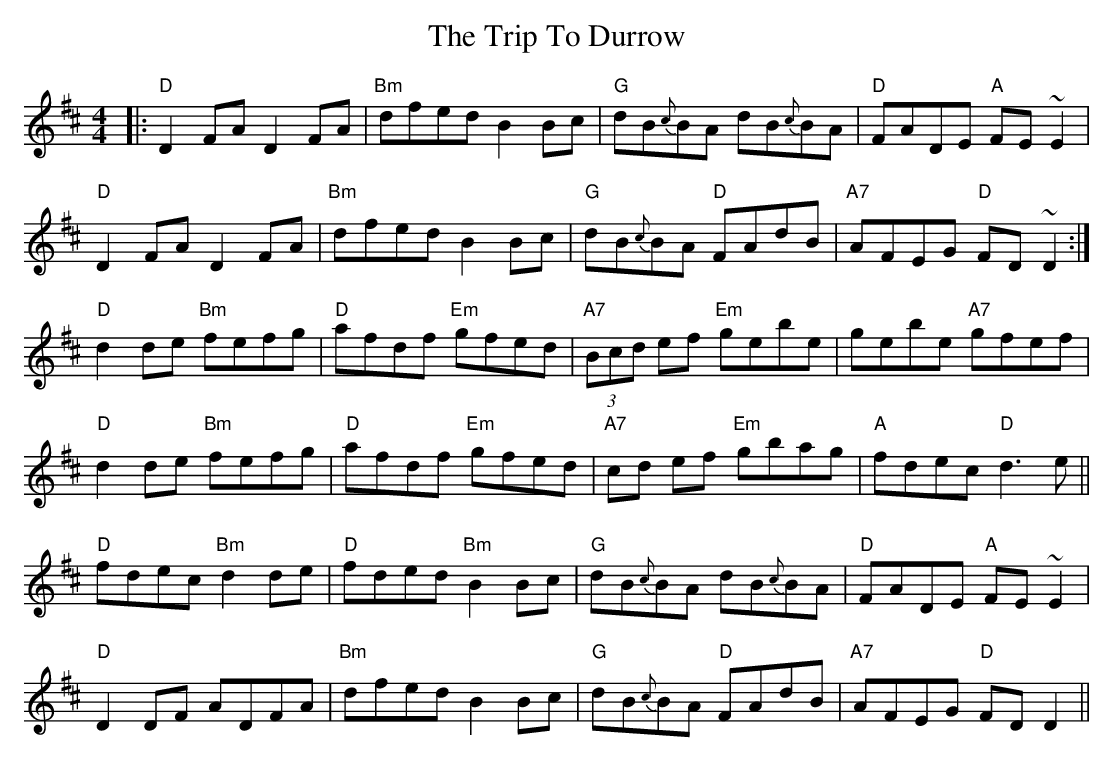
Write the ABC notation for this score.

X:1
T: The Trip To Durrow
M: 4/4
L: 1/8
K: Dmaj
|:"D"D2 FA D2 FA|"Bm"dfed B2Bc|"G"dB{c}BA dB{c}BA|"D"FADE "A"FE ~E2|
"D"D2 FA D2 FA|"Bm"dfed B2Bc|"G"dB{c}BA "D"FAdB|"A7"AFEG "D"FD ~D2:|
"D"d2 de "Bm"fefg|"D"afdf "Em"gfed|"A7"(3Bcd ef "Em"gebe|gebe "A7"gfef|
"D"d2de "Bm"fefg|"D"afdf "Em"gfed|"A7"cd ef- "Em"gbag-|"A"fdec "D"d3 e||
"D"fdec "Bm"d2de|"D"fded "Bm"B2Bc|"G"dB{c}BA dB{c}BA|"D"FADE "A"FE ~E2|
"D"D2 DF ADFA|"Bm"dfed B2Bc|"G"dB{c}BA "D"FAdB|"A7"AFEG "D"FD D2||
